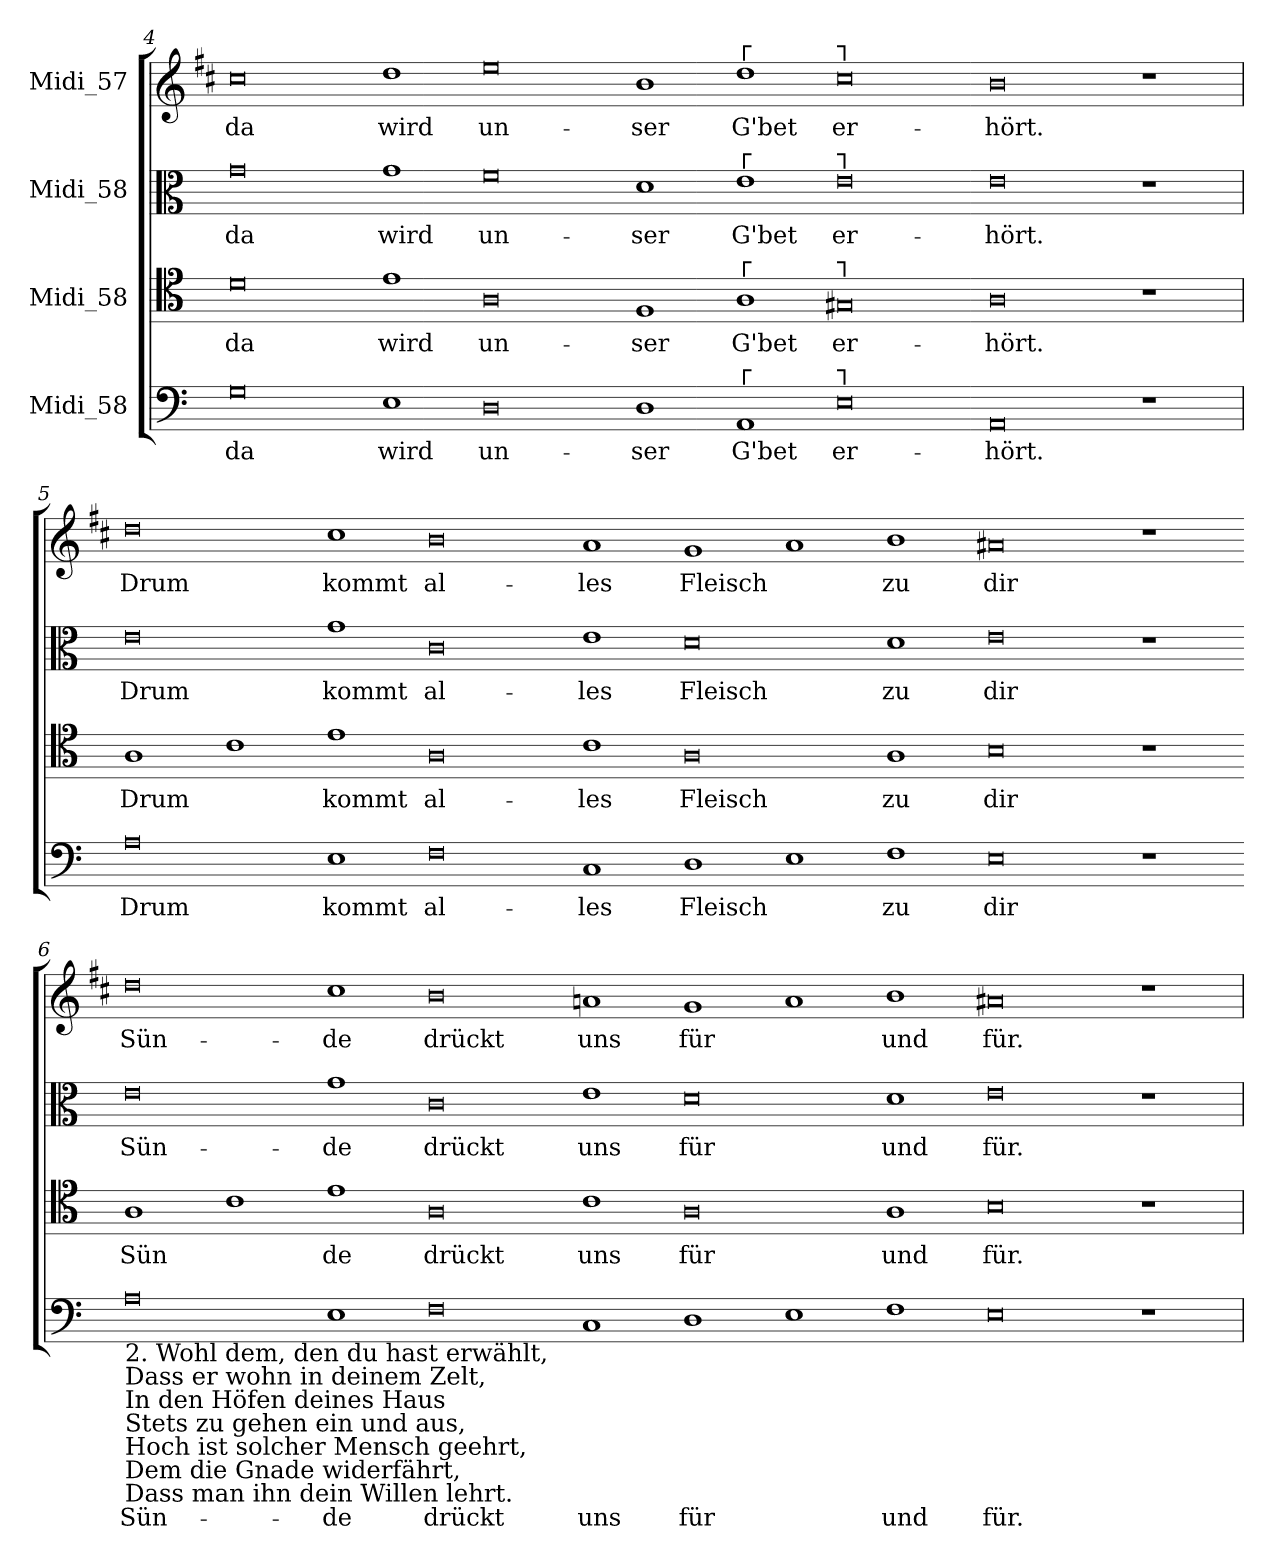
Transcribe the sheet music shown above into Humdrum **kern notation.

**kern	**text	**kern	**text	**kern	**text	**kern	**text
*part4	*part4	*part3	*part3	*part2	*part2	*part1	*part1
*staff4	*staff4	*staff3	*staff3	*staff2	*staff2	*staff1	*staff1
*I"Midi_58	*	*I"Midi_58	*	*I"Midi_58	*	*I"Midi_57	*
*clefF4	*	*clefC4	*	*clefC3	*	*clefG2	*
*	*	*	*	*	*	*ITrd1c2	*
*k[]	*	*k[]	*	*k[]	*	*k[]	*
*C:	*	*C:	*	*C:	*	*C:	*
=4	=4	=4	=4	=4	=4	=4	=4
!	!LO:LY:b	!	!LO:LY:b	!	!LO:LY:b	!	!LO:LY:b
0G	da	0d	da	0g	da	0b	da
!	!LO:LY:b	!	!LO:LY:b	!	!LO:LY:b	!	!LO:LY:b
1E	wird	1e	wird	1g	wird	1cc	wird
!	!LO:LY:b	!	!LO:LY:b	!	!LO:LY:b	!	!LO:LY:b
0D	un-	0A	un-	0f	un-	0dd	un-
!	!LO:LY:b	!	!LO:LY:b	!	!LO:LY:b	!	!LO:LY:b
1D	-ser	1F	-ser	1d	-ser	1a	-ser
!	!	!	!	!	!	!LO:TX:a:t=┌	!
!	!	!	!	!LO:TX:a:t=┌	!	!	!
!	!	!LO:TX:a:t=┌	!	!	!	!	!
!LO:TX:a:t=┌	!	!	!	!	!	!	!
!	!LO:LY:b	!	!LO:LY:b	!	!LO:LY:b	!	!LO:LY:b
1AA	G'bet	1A	G'bet	1e	G'bet	1cc	G'bet
!	!	!	!	!	!	!LO:TX:a:t=┐	!
!	!	!	!	!LO:TX:a:t=┐	!	!	!
!	!	!LO:TX:a:t=┐	!	!	!	!	!
!LO:TX:a:t=┐	!	!	!	!	!	!	!
!	!LO:LY:b	!	!LO:LY:b	!	!LO:LY:b	!	!LO:LY:b
0E	er-	0G#X	er-	0e	er-	0b	er-
!	!LO:LY:b	!	!LO:LY:b	!	!LO:LY:b	!	!LO:LY:b
0AA	-hört.	0A	-hört.	0e	-hört.	0a	-hört.
1r	.	1r	.	1r	.	1r	.
=5	=5	=5	=5	=5	=5	=5	=5
!	!LO:LY:b	!	!LO:LY:b	!	!LO:LY:b	!	!LO:LY:b
0A	Drum	1A	Drum	0e	Drum	0cc	Drum
.	.	1c	.	.	.	.	.
!	!LO:LY:b	!	!LO:LY:b	!	!LO:LY:b	!	!LO:LY:b
1E	kommt	1e	kommt	1g	kommt	1b	kommt
!	!LO:LY:b	!	!LO:LY:b	!	!LO:LY:b	!	!LO:LY:b
0F	al-	0A	al-	0c	al-	0a	al-
!	!LO:LY:b	!	!LO:LY:b	!	!LO:LY:b	!	!LO:LY:b
1C	-les	1c	-les	1e	-les	1g	-les
!	!LO:LY:b	!	!LO:LY:b	!	!LO:LY:b	!	!LO:LY:b
1D	Fleisch	0A	Fleisch	0d	Fleisch	1f	Fleisch
1E	.	.	.	.	.	1g	.
!	!LO:LY:b	!	!LO:LY:b	!	!LO:LY:b	!	!LO:LY:b
1F	zu	1A	zu	1d	zu	1a	zu
!	!LO:LY:b	!	!LO:LY:b	!	!LO:LY:b	!	!LO:LY:b
0E	dir	0B	dir	0e	dir	0g#X	dir
1r	.	1r	.	1r	.	1r	.
!!LO:LB:g=z
=6-	=6-	=6-	=6-	=6-	=6-	=6-	=6-
!LO:TX:b:t=2. Wohl dem, den du hast erwählt,\nDass er wohn in deinem Zelt,\nIn den Höfen deines Haus\nStets zu gehen ein und aus,\nHoch ist solcher Mensch geehrt,\nDem die Gnade widerfährt,\nDass man ihn dein Willen lehrt.	!	!	!	!	!	!	!
!	!LO:LY:b	!	!LO:LY:b	!	!LO:LY:b	!	!LO:LY:b
0A	Sün-	1A	Sün	0e	Sün-	0cc	Sün-
.	.	1c	.	.	.	.	.
!	!LO:LY:b	!	!LO:LY:b	!	!LO:LY:b	!	!LO:LY:b
1E	-de	1e	de	1g	-de	1b	-de
!	!LO:LY:b	!	!LO:LY:b	!	!LO:LY:b	!	!LO:LY:b
0F	drückt	0A	drückt	0c	drückt	0a	drückt
!	!LO:LY:b	!	!LO:LY:b	!	!LO:LY:b	!	!LO:LY:b
1C	uns	1c	uns	1e	uns	1g	uns
!	!LO:LY:b	!	!LO:LY:b	!	!LO:LY:b	!	!LO:LY:b
1D	für	0A	für	0d	für	1f	für
1E	.	.	.	.	.	1g	.
!	!LO:LY:b	!	!LO:LY:b	!	!LO:LY:b	!	!LO:LY:b
1F	und	1A	und	1d	und	1a	und
!	!LO:LY:b	!	!LO:LY:b	!	!LO:LY:b	!	!LO:LY:b
0E	für.	0B	für.	0e	für.	0g#X	für.
1r	.	1r	.	1r	.	1r	.
=	=	=	=	=	=	=	=
*-	*-	*-	*-	*-	*-	*-	*-
